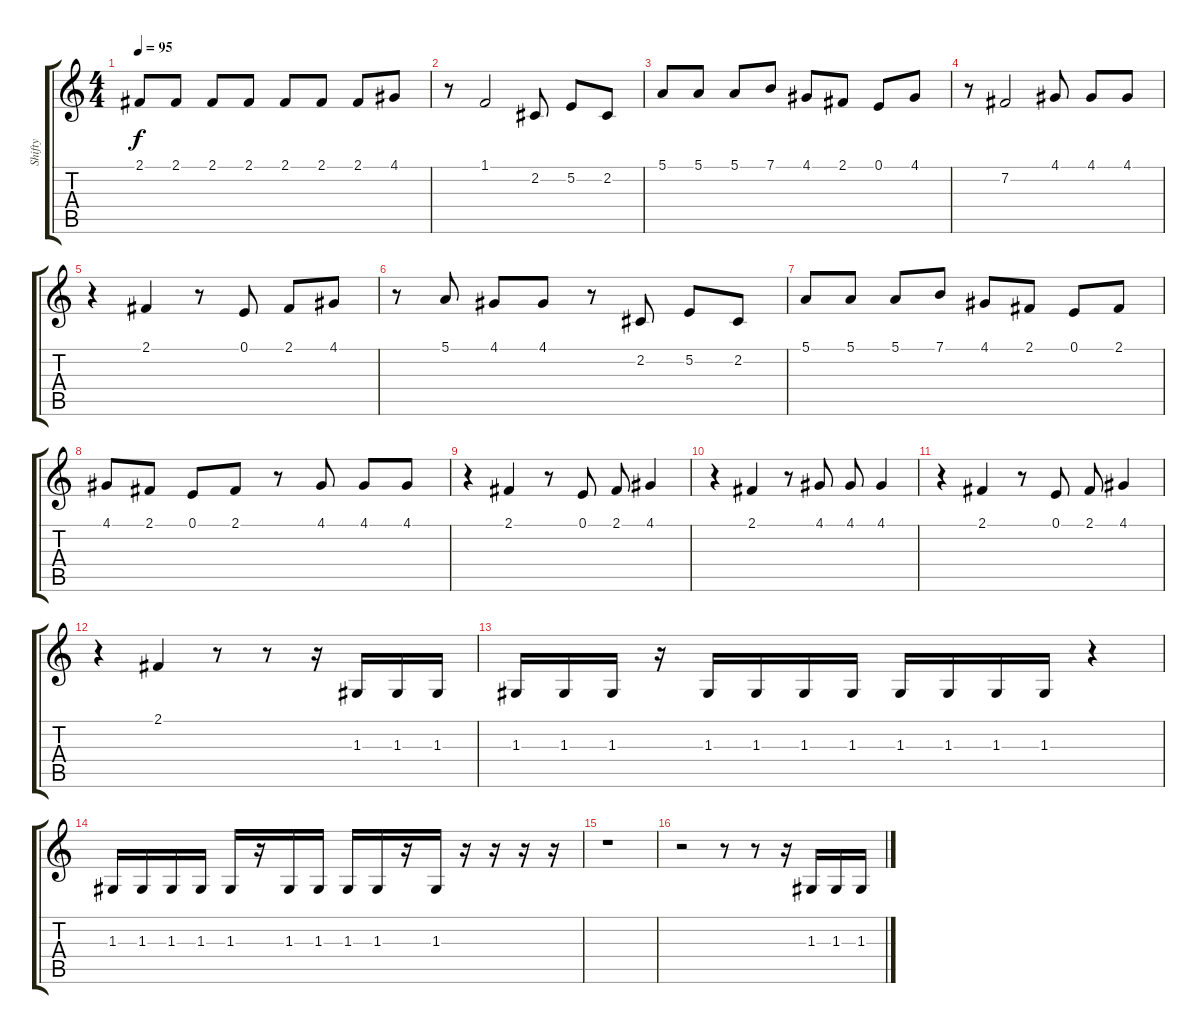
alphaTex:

\track ("Shifty" "Shifty") {instrument lead1square}
\staff {score tabs}
\tuning (E4 B3 G3 D3 A2 E2) {hide}
\ts (4 4)
\tempo 95
\clef g2
\ks c
2.1.8{dy f} 2.1.8 2.1.8 2.1.8 2.1.8 2.1.8 2.1.8 4.1.8 |
r.8 1.1.2 2.2.8 5.2.8 2.2.8 |
5.1.8 5.1.8 5.1.8 7.1.8 4.1.8 2.1.8 0.1.8 4.1.8 |
r.8 7.2.2 4.1.8 4.1.8 4.1.8 |
r.4 2.1.4 r.8 0.1.8 2.1.8 4.1.8 |
r.8 5.1.8 4.1.8 4.1.8 r.8 2.2.8 5.2.8 2.2.8 |
5.1.8 5.1.8 5.1.8 7.1.8 4.1.8 2.1.8 0.1.8 2.1.8 |
4.1.8 2.1.8 0.1.8 2.1.8 r.8 4.1.8 4.1.8 4.1.8 |
r.4 2.1.4 r.8 0.1.8 2.1.8 4.1.4 |
r.4 2.1.4 r.8 4.1.8 4.1.8 4.1.4 |
r.4 2.1.4 r.8 0.1.8 2.1.8 4.1.4 |
r.4 2.1.4 r.8 r.8 r.16 1.3.16 1.3.16 1.3.16 |
1.3.16 1.3.16 1.3.16 r.16 1.3.16 1.3.16 1.3.16 1.3.16 1.3.16 1.3.16 1.3.16 1.3.16 r.4 |
1.3.16 1.3.16 1.3.16 1.3.16 1.3.16 r.16 1.3.16 1.3.16 1.3.16 1.3.16 r.16 1.3.16 r.16 r.16 r.16 r.16 |
r.1 |
r.2 r.8 r.8 r.16 1.3.16 1.3.16 1.3.16
